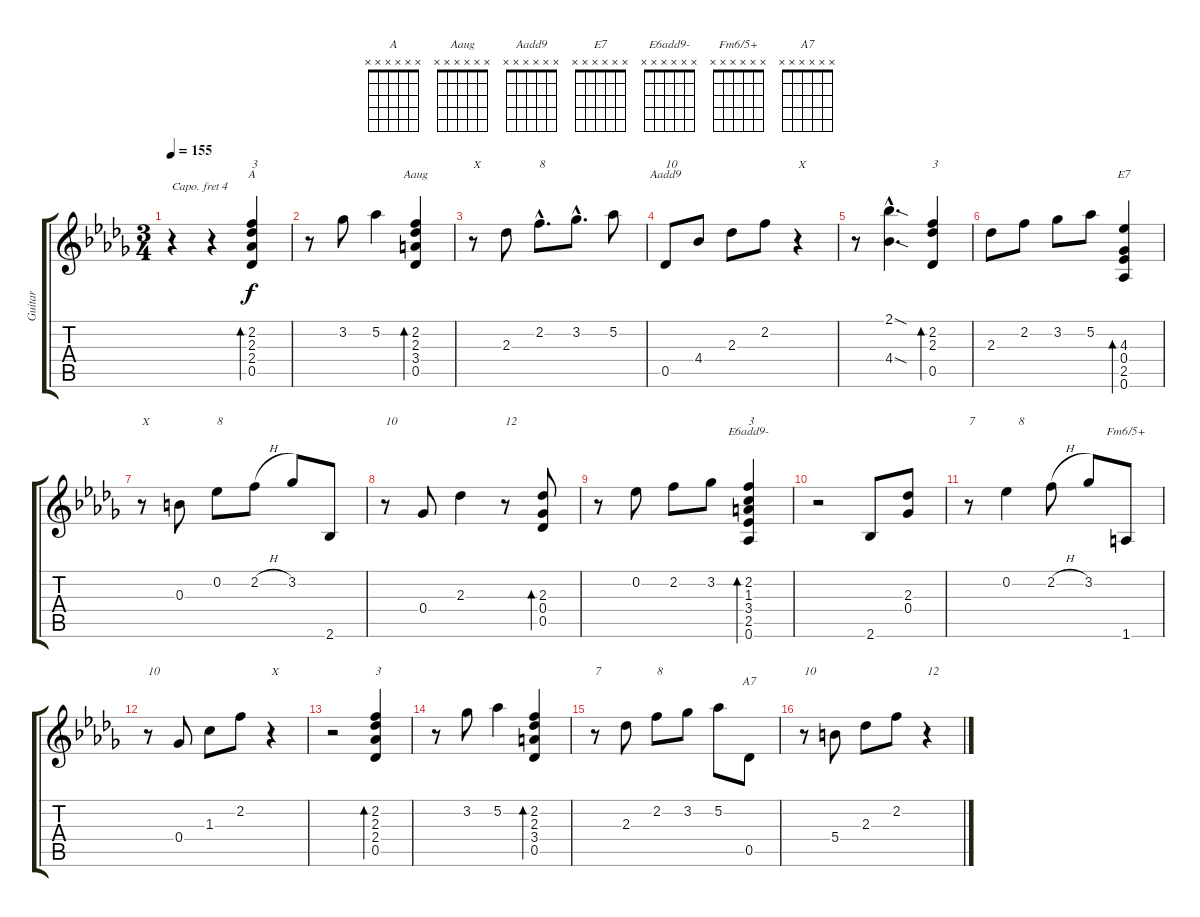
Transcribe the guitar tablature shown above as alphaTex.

\track ("Guitar" "Guitar") {instrument acousticguitarnylon}
\staff {score tabs}
\capo 4
\tuning (E4 B3 G3 D3 A2 E2) {hide}
\chord ("A" x x x x x x)
\chord ("Aaug" x x x x x x)
\chord ("Aadd9" x x x x x x)
\chord ("E7" x x x x x x)
\chord ("E6add9-" x x x x x x)
\chord ("Fm6/5+" x x x x x x)
\chord ("A7" x x x x x x)
\ts (3 4)
\tempo 155
\clef g2
\ks db
r.4{dy f instrument acousticguitarnylon} r.4 (2.2 2.3 2.4 0.5).4{bd 240 ch "A" txt "3"} |
r.8 3.2.8 5.2.4 (2.2 2.3 3.4 0.5).4{bd 240 ch "Aaug"} |
r.8{txt "X"} 2.3.8 2.2{hac}.8{d txt "8"} 3.2{hac}.8{d} 5.2.8 |
0.5.8{ch "Aadd9" txt "10"} 4.4.8 2.3.8 2.2.8 r.4{txt "X"} |
r.8 (2.1{sod hac} 4.4{sod hac}).4{d} (2.2 2.3 0.5).4{bd 240 txt "3"} |
2.3.8 2.2.8 3.2.8 5.2.8 (4.3 0.4 2.5 0.6).4{bd 240 ch "E7"} |
r.8{txt "X"} 0.3.8 0.2.8{txt "8"} 2.2{h}.8 3.2.8 2.6.8 |
r.8{txt "10"} 0.4.8 2.3.4 r.8{txt "12"} (2.3 0.4 0.5).8{bd 60} |
r.8 0.2.8 2.2.8 3.2.8 (2.2 1.3 3.4 2.5 0.6).4{bd 60 ch "E6add9-" txt "3"} |
r.2 2.6.8 (2.3 0.4).8 |
r.8{txt "7"} 0.2.4{txt "    8"} 2.2{h}.8 3.2.8 1.6.8{ch "Fm6/5+"} |
r.8{txt "10"} 0.4.8 1.3.8 2.2.8 r.4{txt "X"} |
r.2 (2.2 2.3 2.4 0.5).4{bd 240 txt "3"} |
r.8 3.2.8 5.2.4 (2.2 2.3 3.4 0.5).4{bd 240} |
r.8{txt "7"} 2.3.8 2.2.8{txt "8"} 3.2.8 5.2.8 0.5.8{ch "A7"} |
r.8{txt "10"} 5.4.8 2.3.8 2.2.8 r.4{txt "12"}
